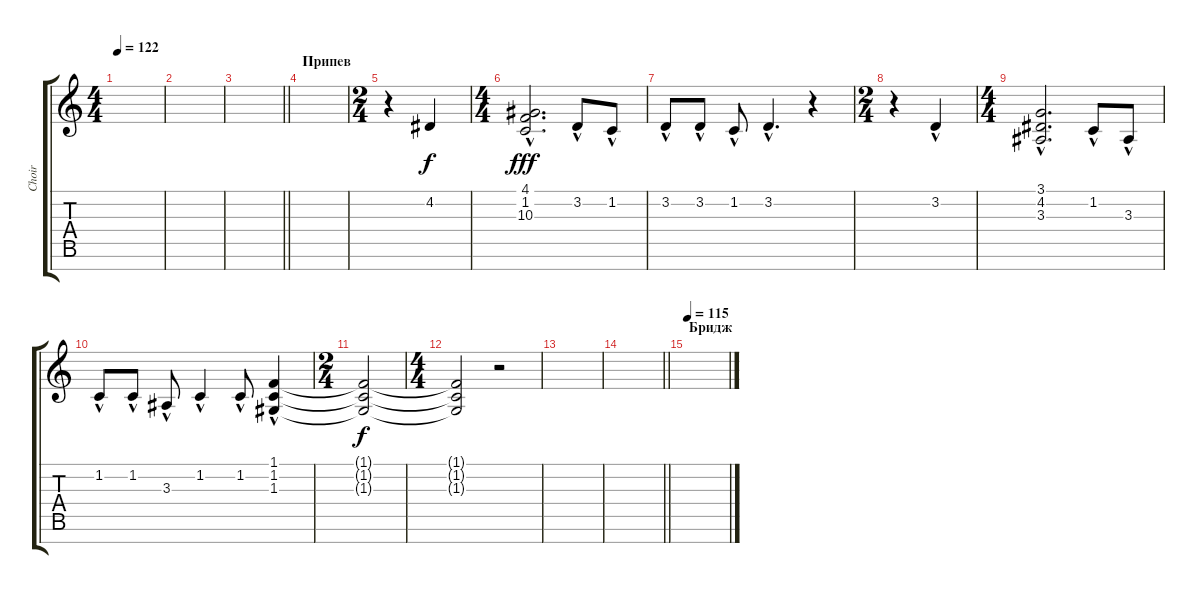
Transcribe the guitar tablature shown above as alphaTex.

\track ("Choir" "Choir") {instrument choiraahs}
\staff {score tabs}
\tuning (E4 B3 G3 D3 A2 E2 B1) {hide}
\ts (4 4)
\tempo 122
\clef g2
\ks c
|
|
\barLineRight lightlight
|
\section ("" "Припев")
|
\ts (2 4)
r.4 4.2.4 |
\ts (4 4)
(4.1{hac} 1.2 10.3).2{d dy fff} 3.2{hac}.8 1.2{hac}.8 |
3.2{hac}.8 3.2{hac}.8 1.2{hac}.8 3.2{hac}.4{d} r.4 |
\ts (2 4)
r.4 3.2{hac}.4 |
\ts (4 4)
(3.1{hac} 4.2 3.3).2{d} 1.2{hac}.8 3.3{hac}.8 |
1.2{hac}.8 1.2{hac}.8 3.3{hac}.8 1.2{hac}.4 1.2{hac}.8 (1.1{hac} 1.2 1.3).4 |
\ts (2 4)
(1.1{t} 1.2{t} 1.3{t}).2{dy f} |
\ts (4 4)
(1.1{t} 1.2{t} 1.3{t}).2 r.2 |
|
\barLineRight lightlight
|
\section ("" "Бридж")
\tempo 115
